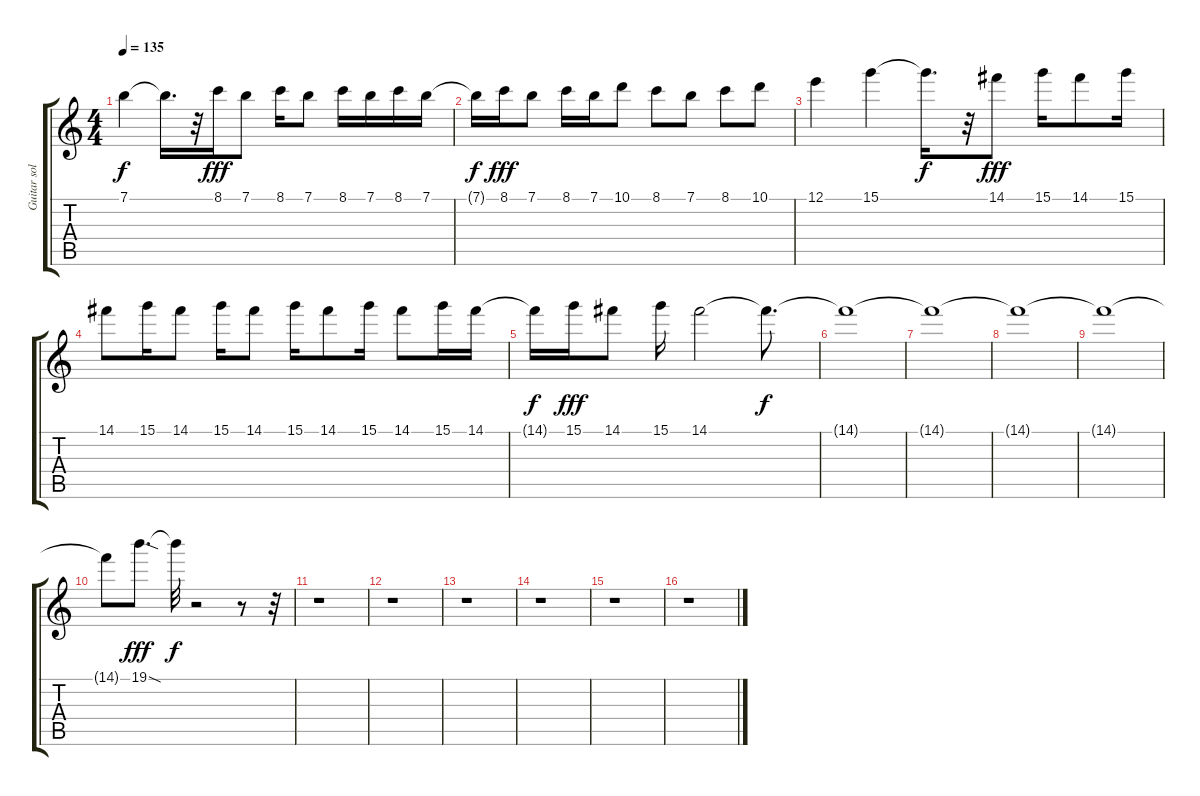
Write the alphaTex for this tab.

\track ("Guitar solo - Brett Gurewitz" "Guitar sol") {instrument distortionguitar}
\staff {score tabs}
\tuning (E4 B3 G3 D3 A2 E2) {hide}
\ts (4 4)
\tempo 135
\clef g2
\ks c
7.1{t}.4{dy f} 7.1{t}.16{d} r.32 8.1.16{dy fff} 7.1.8 8.1.16 7.1.8 8.1.16 7.1.16 8.1.16 7.1.16 |
7.1{t}.16{dy f} 8.1.16{dy fff} 7.1.8 8.1.16 7.1.16 10.1.8 8.1.8 7.1.8 8.1.8 10.1.8 |
12.1.4 15.1.4 15.1{t}.16{d dy f} r.32 14.1.8{dy fff} 15.1.16 14.1.8 15.1.16 |
14.1.8 15.1.16 14.1.8 15.1.16 14.1.8 15.1.16 14.1.8 15.1.16 14.1.8 15.1.16 14.1.16 |
14.1{t}.16{dy f} 15.1.16{dy fff} 14.1.8 15.1.16 14.1.2 14.1{t}.8{d dy f} |
14.1{t}.1 |
14.1{t}.1 |
14.1{t}.1 |
14.1{t}.1 |
14.1{t}.8 19.1{sod}.8{d dy fff} 19.1{t}.32{dy f} r.2 r.8 r.32 |
r.1 |
r.1 |
r.1 |
r.1 |
r.1 |
r.1
